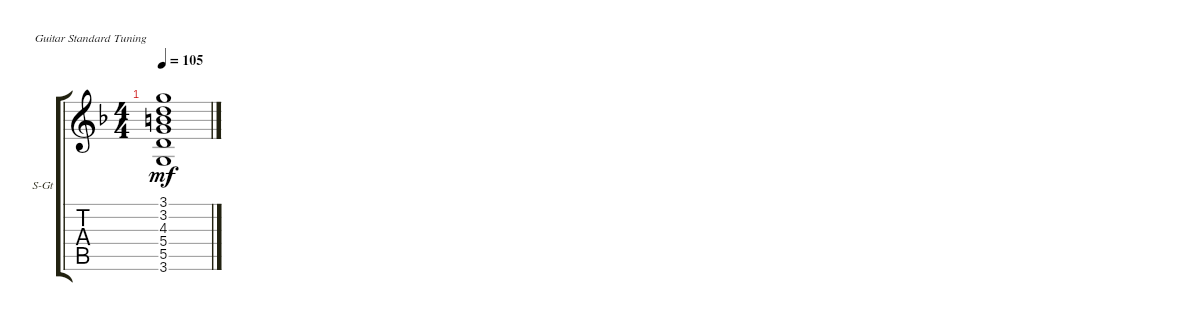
\defaultSystemsLayout 4
\bracketExtendMode groupsimilarinstruments
\firstSystemTrackNameOrientation horizontal
\otherSystemsTrackNameOrientation horizontal
\track ("Steel Guitar" "S-Gt") {instrument acousticguitarsteel}
\staff {score tabs}
\tuning (E4 B3 G3 D3 A2 E2)
\ts (4 4)
\tempo 105
\clef g2
\ks dminor
(3.6{t} 5.5{t} 5.4{t} 4.3{t} 3.2{t} 3.1{t}).1{dy mf}
